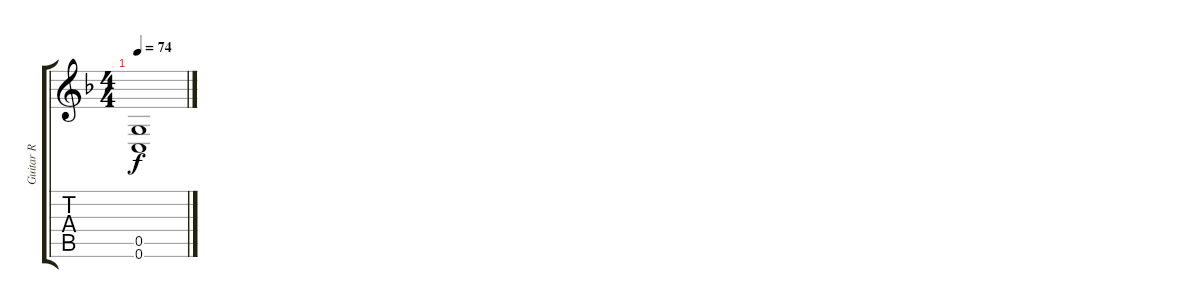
\track ("Guitar R" "Guitar R") {instrument overdrivenguitar}
\staff {score tabs}
\tuning (E4 B3 G3 C3 G2 C2) {hide}
\ts (4 4)
\tempo 74
\clef g2
\ks f
(0.5{t} 0.6{t}).1{dy f}
